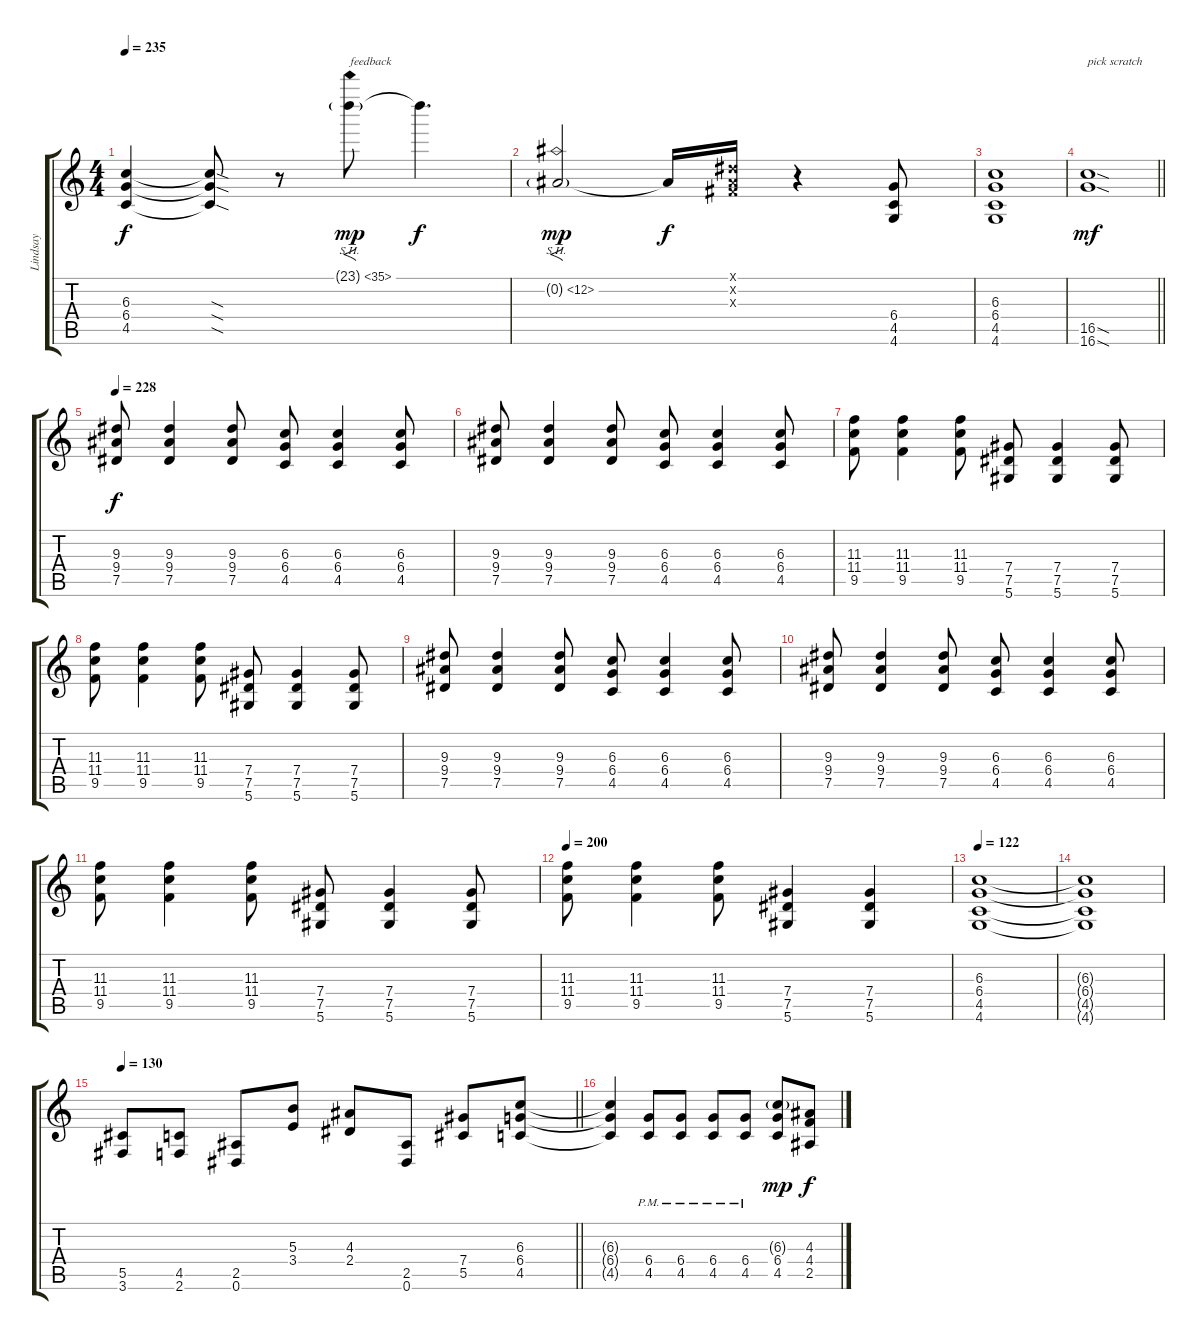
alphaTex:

\track ("Lindsay" "Lindsay") {instrument distortionguitar}
\staff {score tabs}
\tuning (Eb4 Bb3 Gb3 Db3 Ab2 Eb2) {hide}
\ts (4 4)
\tempo 235
\clef g2
\ks c
(6.3 6.4 4.5).4{dy f} (6.3{sod t} 6.4{sod t} 4.5{sod t}).8 r.8 23.1{sh 12 g}.8{f txt "feedback" dy mp} 23.1{t}.4{d dy f} |
0.2{sh 12 g}.2{f dy mp} 0.2{t}.16{dy f} (0.1{x} 0.2{x} 0.3{x}).16 r.4 (6.4 4.5 4.6).8 |
(6.3 6.4 4.5 4.6).1 |
\barLineRight lightlight
(16.5{sod} 16.6{sod}).1{txt "pick scratch" dy mf} |
\section ("" "")
\tempo 228
(9.3 9.4 7.5).8{dy f} (9.3 9.4 7.5).4 (9.3 9.4 7.5).8 (6.3 6.4 4.5).8 (6.3 6.4 4.5).4 (6.3 6.4 4.5).8 |
(9.3 9.4 7.5).8 (9.3 9.4 7.5).4 (9.3 9.4 7.5).8 (6.3 6.4 4.5).8 (6.3 6.4 4.5).4 (6.3 6.4 4.5).8 |
(11.3 11.4 9.5).8 (11.3 11.4 9.5).4 (11.3 11.4 9.5).8 (7.4 7.5 5.6).8 (7.4 7.5 5.6).4 (7.4 7.5 5.6).8 |
(11.3 11.4 9.5).8 (11.3 11.4 9.5).4 (11.3 11.4 9.5).8 (7.4 7.5 5.6).8 (7.4 7.5 5.6).4 (7.4 7.5 5.6).8 |
(9.3 9.4 7.5).8 (9.3 9.4 7.5).4 (9.3 9.4 7.5).8 (6.3 6.4 4.5).8 (6.3 6.4 4.5).4 (6.3 6.4 4.5).8 |
(9.3 9.4 7.5).8 (9.3 9.4 7.5).4 (9.3 9.4 7.5).8 (6.3 6.4 4.5).8 (6.3 6.4 4.5).4 (6.3 6.4 4.5).8 |
(11.3 11.4 9.5).8 (11.3 11.4 9.5).4 (11.3 11.4 9.5).8 (7.4 7.5 5.6).8 (7.4 7.5 5.6).4 (7.4 7.5 5.6).8 |
\tempo 200
(11.3 11.4 9.5).8 (11.3 11.4 9.5).4 (11.3 11.4 9.5).8 (7.4 7.5 5.6).4 (7.4 7.5 5.6).4 |
\tempo 122
(6.3 6.4 4.5 4.6).1 |
(6.3{t} 6.4{t} 4.5{t} 4.6{t}).1 |
\tempo 130
\barLineRight lightlight
(5.5 3.6).8 (4.5 2.6).8 (2.5 0.6).8 (5.3 3.4).8 (4.3 2.4).8 (2.5 0.6).8 (7.4 5.5).8 (6.3 6.4 4.5).8 |
\section ("" "")
(6.3{t} 6.4{t} 4.5{t}).4 (6.4{pm} 4.5{pm}).8 (6.4{pm} 4.5{pm}).8 (6.4{pm} 4.5{pm}).8 (6.4{pm} 4.5{pm}).8 (6.3{g} 6.4 4.5).8{dy mp} (4.3 4.4 2.5).8{dy f}
